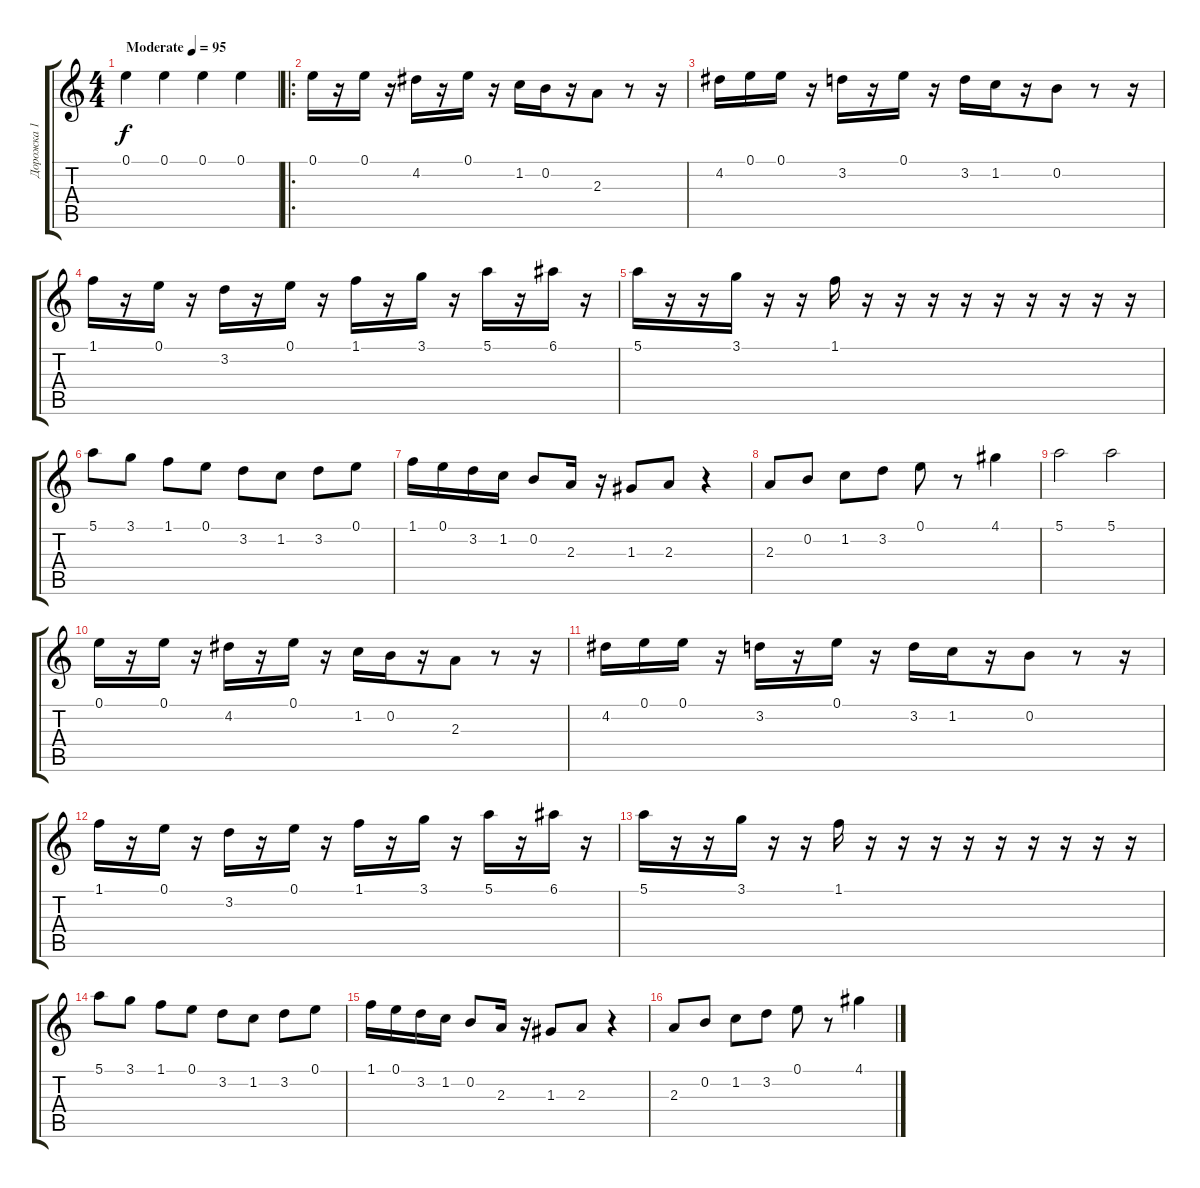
\track ("Дорожка 1" "Дорожка 1") {solo instrument acousticguitarsteel}
\staff {score tabs}
\tuning (E4 B3 G3 D3 A2 E2) {hide}
\ts (4 4)
\tempo (95 "Moderate")
\clef g2
\ks c
0.1.4{dy f instrument acousticguitarsteel} 0.1.4 0.1.4 0.1.4 |
\ro
0.1.16 r.16 0.1.16 r.16 4.2.16 r.16 0.1.16 r.16 1.2.16 0.2.16 r.16 2.3.8 r.8 r.16 |
4.2.16 0.1.16 0.1.16 r.16 3.2.16 r.16 0.1.16 r.16 3.2.16 1.2.16 r.16 0.2.8 r.8 r.16 |
1.1.16 r.16 0.1.16 r.16 3.2.16 r.16 0.1.16 r.16 1.1.16 r.16 3.1.16 r.16 5.1.16 r.16 6.1.16 r.16 |
5.1.16 r.16 r.16 3.1.16 r.16 r.16 1.1.16 r.16 r.16 r.16 r.16 r.16 r.16 r.16 r.16 r.16 |
5.1.8 3.1.8 1.1.8 0.1.8 3.2.8 1.2.8 3.2.8 0.1.8 |
1.1.16 0.1.16 3.2.16 1.2.16 0.2.8 2.3.16 r.16 1.3.8 2.3.8 r.4 |
2.3.8 0.2.8 1.2.8 3.2.8 0.1.8 r.8 4.1.4 |
5.1.2 5.1.2 |
0.1.16 r.16 0.1.16 r.16 4.2.16 r.16 0.1.16 r.16 1.2.16 0.2.16 r.16 2.3.8 r.8 r.16 |
4.2.16 0.1.16 0.1.16 r.16 3.2.16 r.16 0.1.16 r.16 3.2.16 1.2.16 r.16 0.2.8 r.8 r.16 |
1.1.16 r.16 0.1.16 r.16 3.2.16 r.16 0.1.16 r.16 1.1.16 r.16 3.1.16 r.16 5.1.16 r.16 6.1.16 r.16 |
5.1.16 r.16 r.16 3.1.16 r.16 r.16 1.1.16 r.16 r.16 r.16 r.16 r.16 r.16 r.16 r.16 r.16 |
5.1.8 3.1.8 1.1.8 0.1.8 3.2.8 1.2.8 3.2.8 0.1.8 |
1.1.16 0.1.16 3.2.16 1.2.16 0.2.8 2.3.16 r.16 1.3.8 2.3.8 r.4 |
2.3.8 0.2.8 1.2.8 3.2.8 0.1.8 r.8 4.1.4
